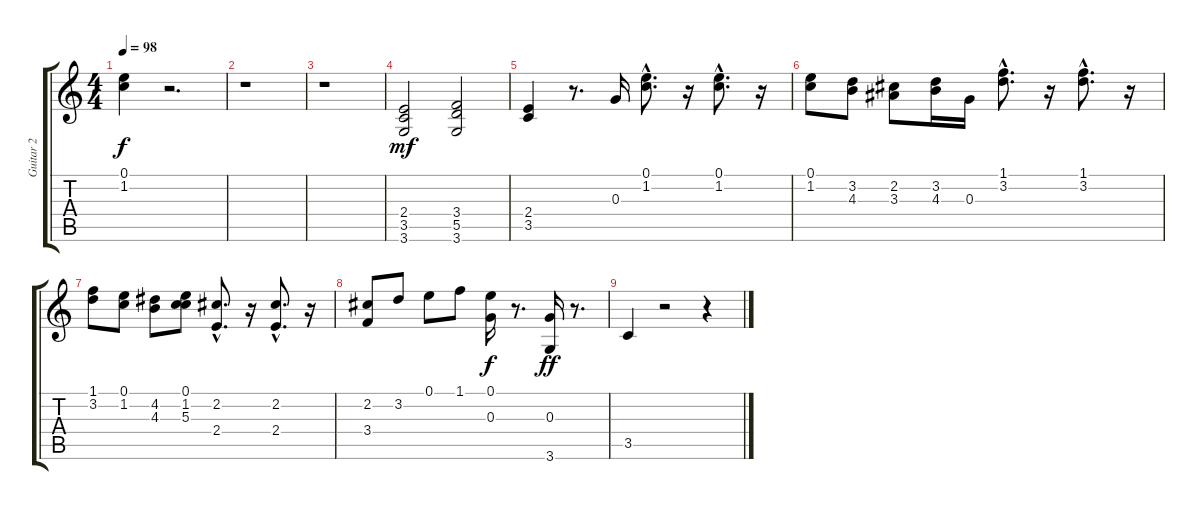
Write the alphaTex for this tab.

\track ("Guitar 2" "Guitar 2") {instrument acousticguitarnylon}
\staff {score tabs}
\tuning (E4 B3 G3 D3 A2 E2) {hide}
\ts (4 4)
\tempo 98
\clef g2
\ks c
(0.1 1.2).4{dy f} r.2{d} |
r.1 |
r.1 |
(2.4 3.5 3.6).2{dy mf} (3.4 5.5 3.6).2 |
(2.4 3.5).4 r.8{d} 0.3.16 (0.1{hac} 1.2{hac}).8{d} r.16 (0.1{hac} 1.2{hac}).8{d} r.16 |
(0.1 1.2).8 (3.2 4.3).8 (2.2 3.3).8 (3.2 4.3).16 0.3.16 (1.1{hac} 3.2{hac}).8{d} r.16 (1.1{hac} 3.2{hac}).8{d} r.16 |
(1.1 3.2).8 (0.1 1.2).8 (4.2 4.3).8 (0.1 1.2 5.3).8 (2.2{hac} 2.4{hac}).8{d} r.16 (2.2{hac} 2.4{hac}).8{d} r.16 |
(2.2 3.4).8 3.2.8 0.1.8 1.1.8 (0.1 0.3).16{dy f} r.8{d} (0.3 3.6).16{dy ff} r.8{d} |
3.5.4 r.2 r.4
